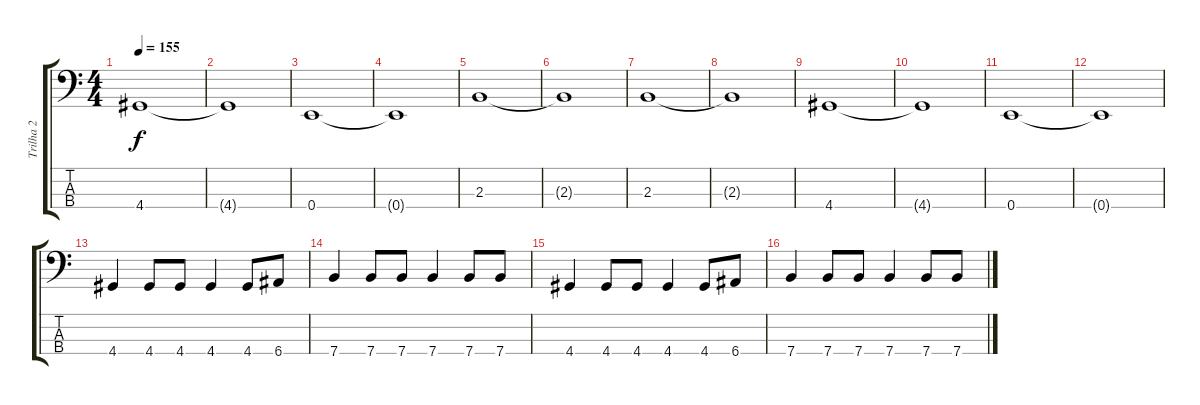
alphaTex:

\track ("Trilha 2" "Trilha 2") {instrument electricbassfinger}
\staff {score tabs}
\tuning (G2 D2 A1 E1) {hide}
\ts (4 4)
\tempo 155
\clef f4
\ks c
4.4.1{dy f} |
4.4{t}.1 |
0.4.1 |
0.4{t}.1 |
2.3.1 |
2.3{t}.1 |
2.3.1 |
2.3{t}.1 |
4.4.1 |
4.4{t}.1 |
0.4.1 |
0.4{t}.1 |
4.4.4 4.4.8 4.4.8 4.4.4 4.4.8 6.4.8 |
7.4.4 7.4.8 7.4.8 7.4.4 7.4.8 7.4.8 |
4.4.4 4.4.8 4.4.8 4.4.4 4.4.8 6.4.8 |
7.4.4 7.4.8 7.4.8 7.4.4 7.4.8 7.4.8
